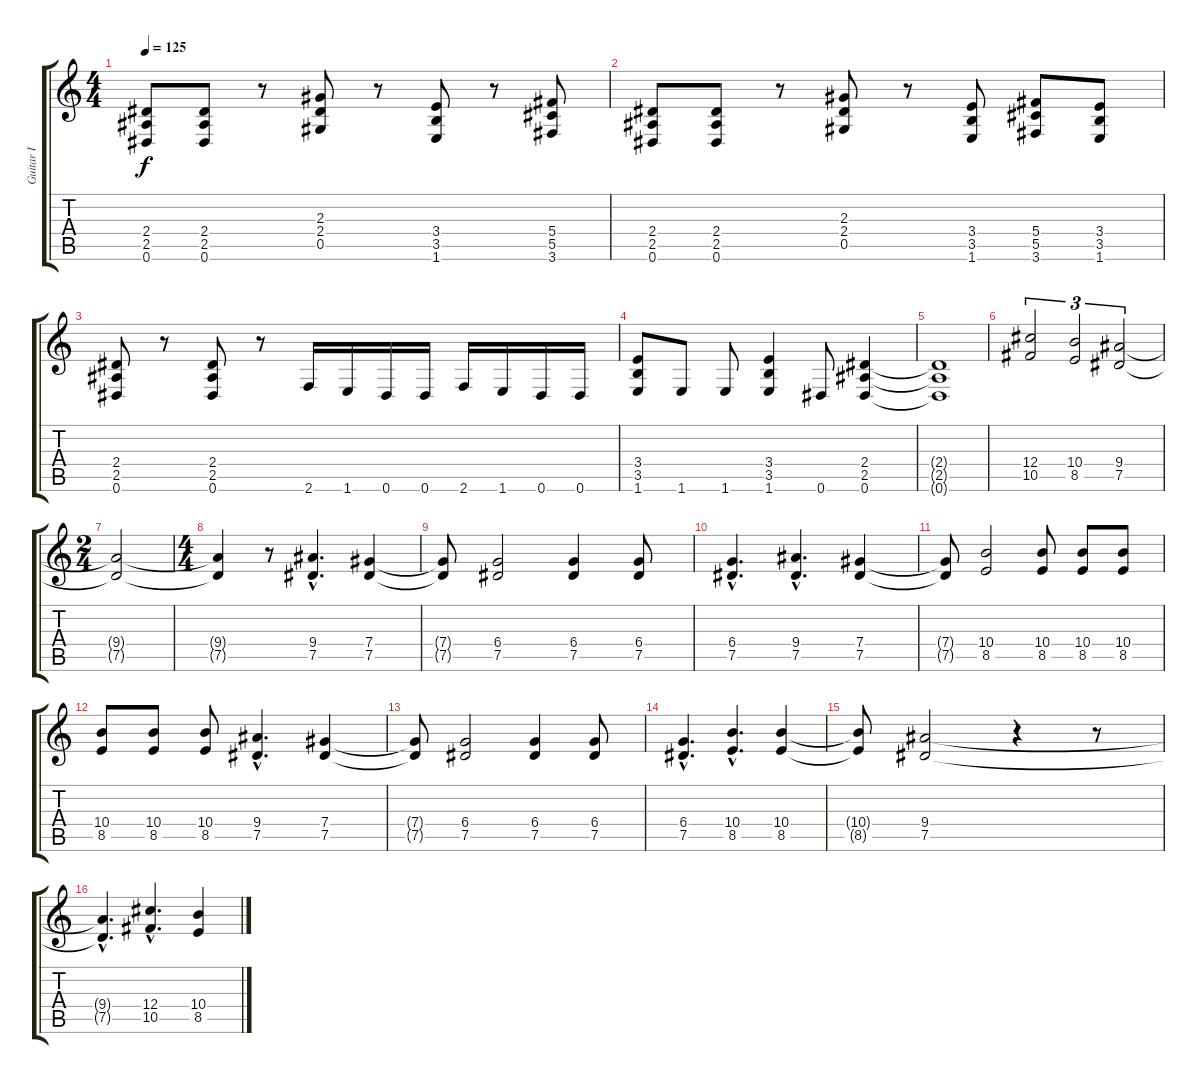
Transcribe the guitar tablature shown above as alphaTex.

\track ("Guitar I" "Guitar I") {instrument distortionguitar}
\staff {score tabs}
\tuning (Eb4 Bb3 Gb3 Db3 Ab2 Eb2) {hide}
\ts (4 4)
\tempo 125
\clef g2
\ks c
(2.4 2.5 0.6).8{dy f} (2.4 2.5 0.6).8 r.8 (2.3 2.4 0.5).8 r.8 (3.4 3.5 1.6).8 r.8 (5.4 5.5 3.6).8 |
(2.4 2.5 0.6).8 (2.4 2.5 0.6).8 r.8 (2.3 2.4 0.5).8 r.8 (3.4 3.5 1.6).8 (5.4 5.5 3.6).8 (3.4 3.5 1.6).8 |
(2.4 2.5 0.6).8 r.8 (2.4 2.5 0.6).8 r.8 2.6.16 1.6.16 0.6.16 0.6.16 2.6.16 1.6.16 0.6.16 0.6.16 |
(3.4 3.5 1.6).8 1.6.8 1.6.8 (3.4 3.5 1.6).4 0.6.8 (2.4 2.5 0.6).4 |
(2.4{t} 2.5{t} 0.6{t}).1 |
(12.4 10.5).2{tu (3 2)} (10.4 8.5).2{tu (3 2)} (9.4 7.5).2{tu (3 2)} |
\ts (2 4)
(9.4{t} 7.5{t}).2 |
\ts (4 4)
(9.4{t} 7.5{t}).4 r.8 (9.4{hac} 7.5{hac}).4{d} (7.4 7.5).4 |
(7.4{t} 7.5{t}).8 (6.4 7.5).2 (6.4 7.5).4 (6.4 7.5).8 |
(6.4{hac} 7.5{hac}).4{d} (9.4{hac} 7.5{hac}).4{d} (7.4 7.5).4 |
(7.4{t} 7.5{t}).8 (10.4 8.5).2 (10.4 8.5).8 (10.4 8.5).8 (10.4 8.5).8 |
(10.4 8.5).8 (10.4 8.5).8 (10.4 8.5).8 (9.4{hac} 7.5{hac}).4{d} (7.4 7.5).4 |
(7.4{t} 7.5{t}).8 (6.4 7.5).2 (6.4 7.5).4 (6.4 7.5).8 |
(6.4{hac} 7.5{hac}).4{d} (10.4{hac} 8.5{hac}).4{d} (10.4 8.5).4 |
(10.4{t} 8.5{t}).8 (9.4 7.5).2 r.4 r.8 |
(9.4{hac t} 7.5{hac t}).4{d} (12.4{hac} 10.5{hac}).4{d} (10.4 8.5).4
